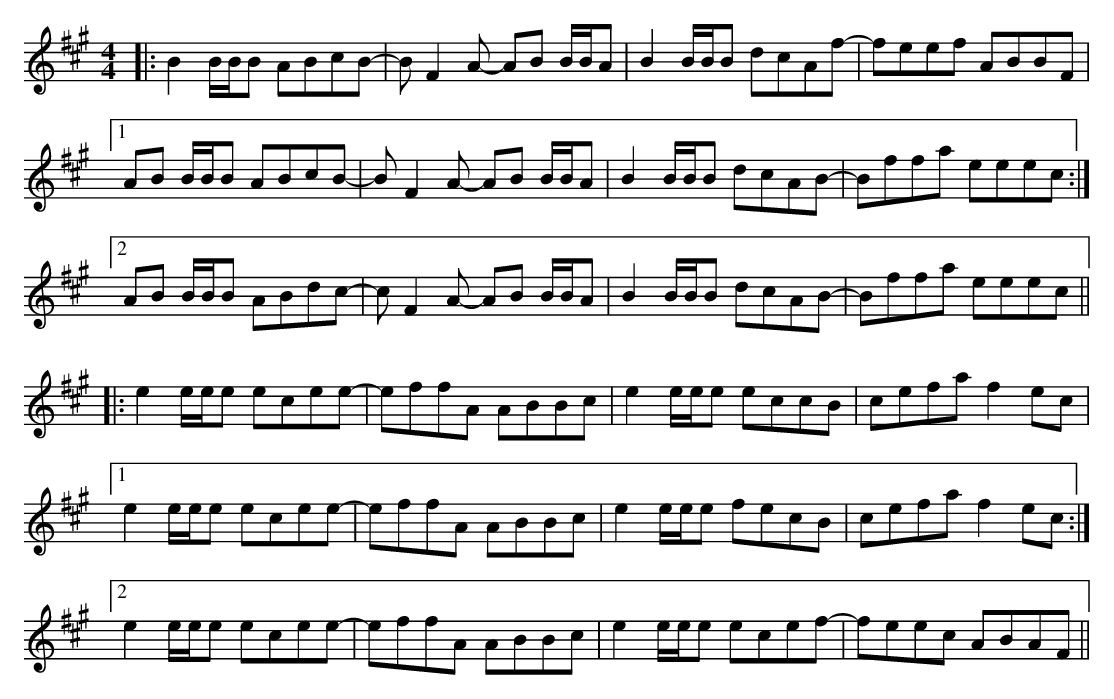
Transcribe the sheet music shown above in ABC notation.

X:1
M:4/4
K:Bdor
|:B2 B/B/B ABcB-|B F2 A- AB B/B/A|B2 B/B/B dcAf-|feef ABBF|
[1AB B/B/B ABcB-|B F2 A- AB B/B/A|B2 B/B/B dcAB-|Bffa eeec:|
[2AB B/B/B ABdc-|c F2 A- AB B/B/A|B2 B/B/B dcAB-|Bffa eeec||
|:e2 e/e/e ecee-|effA ABBc|e2 e/e/e eccB|cefa f2ec|
[1e2 e/e/e ecee-|effA ABBc|e2 e/e/e fecB|cefa f2ec:|
[2e2 e/e/e ecee-|effA ABBc|e2 e/e/e ecef-|feec ABAF||
